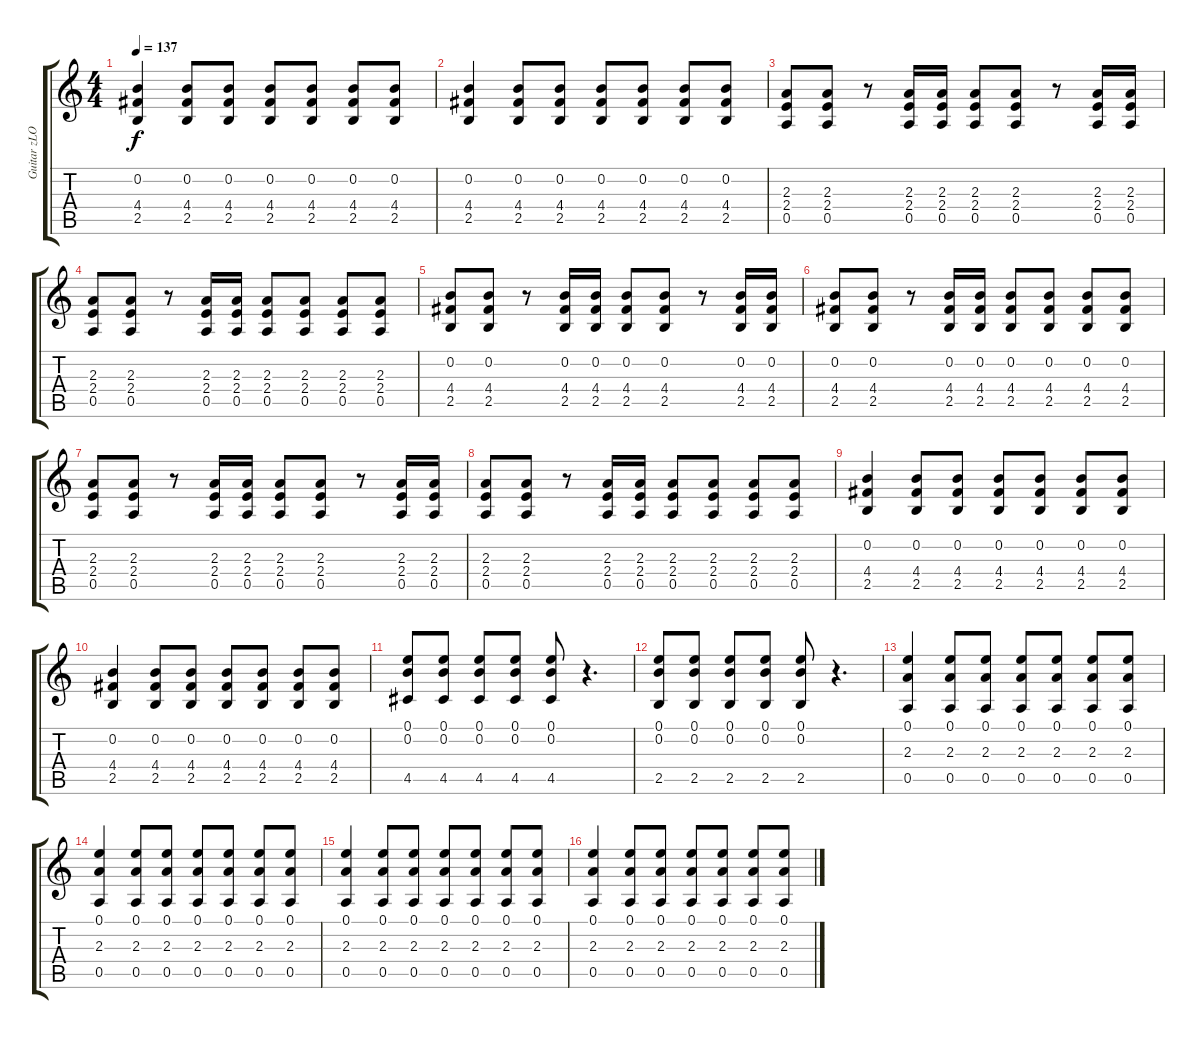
\track ("Guitar zLOB" "Guitar zLO") {instrument acousticguitarsteel}
\staff {score tabs}
\tuning (E4 B3 G3 D3 A2 E2) {hide}
\ts (4 4)
\tempo 137
\clef g2
\ks c
(0.2 4.4 2.5).4{dy f} (0.2 4.4 2.5).8 (0.2 4.4 2.5).8 (0.2 4.4 2.5).8 (0.2 4.4 2.5).8 (0.2 4.4 2.5).8 (0.2 4.4 2.5).8 |
(0.2 4.4 2.5).4 (0.2 4.4 2.5).8 (0.2 4.4 2.5).8 (0.2 4.4 2.5).8 (0.2 4.4 2.5).8 (0.2 4.4 2.5).8 (0.2 4.4 2.5).8 |
(2.3 2.4 0.5).8 (2.3 2.4 0.5).8 r.8 (2.3 2.4 0.5).16 (2.3 2.4 0.5).16 (2.3 2.4 0.5).8 (2.3 2.4 0.5).8 r.8 (2.3 2.4 0.5).16 (2.3 2.4 0.5).16 |
(2.3 2.4 0.5).8 (2.3 2.4 0.5).8 r.8 (2.3 2.4 0.5).16 (2.3 2.4 0.5).16 (2.3 2.4 0.5).8 (2.3 2.4 0.5).8 (2.3 2.4 0.5).8 (2.3 2.4 0.5).8 |
(0.2 4.4 2.5).8 (0.2 4.4 2.5).8 r.8 (0.2 4.4 2.5).16 (0.2 4.4 2.5).16 (0.2 4.4 2.5).8 (0.2 4.4 2.5).8 r.8 (0.2 4.4 2.5).16 (0.2 4.4 2.5).16 |
(0.2 4.4 2.5).8 (0.2 4.4 2.5).8 r.8 (0.2 4.4 2.5).16 (0.2 4.4 2.5).16 (0.2 4.4 2.5).8 (0.2 4.4 2.5).8 (0.2 4.4 2.5).8 (0.2 4.4 2.5).8 |
(2.3 2.4 0.5).8 (2.3 2.4 0.5).8 r.8 (2.3 2.4 0.5).16 (2.3 2.4 0.5).16 (2.3 2.4 0.5).8 (2.3 2.4 0.5).8 r.8 (2.3 2.4 0.5).16 (2.3 2.4 0.5).16 |
(2.3 2.4 0.5).8 (2.3 2.4 0.5).8 r.8 (2.3 2.4 0.5).16 (2.3 2.4 0.5).16 (2.3 2.4 0.5).8 (2.3 2.4 0.5).8 (2.3 2.4 0.5).8 (2.3 2.4 0.5).8 |
(0.2 4.4 2.5).4 (0.2 4.4 2.5).8 (0.2 4.4 2.5).8 (0.2 4.4 2.5).8 (0.2 4.4 2.5).8 (0.2 4.4 2.5).8 (0.2 4.4 2.5).8 |
(0.2 4.4 2.5).4 (0.2 4.4 2.5).8 (0.2 4.4 2.5).8 (0.2 4.4 2.5).8 (0.2 4.4 2.5).8 (0.2 4.4 2.5).8 (0.2 4.4 2.5).8 |
(0.1 0.2 4.5).8 (0.1 0.2 4.5).8 (0.1 0.2 4.5).8 (0.1 0.2 4.5).8 (0.1 0.2 4.5).8 r.4{d} |
(0.1 0.2 2.5).8 (0.1 0.2 2.5).8 (0.1 0.2 2.5).8 (0.1 0.2 2.5).8 (0.1 0.2 2.5).8 r.4{d} |
(0.1 2.3 0.5).4 (0.1 2.3 0.5).8 (0.1 2.3 0.5).8 (0.1 2.3 0.5).8 (0.1 2.3 0.5).8 (0.1 2.3 0.5).8 (0.1 2.3 0.5).8 |
(0.1 2.3 0.5).4 (0.1 2.3 0.5).8 (0.1 2.3 0.5).8 (0.1 2.3 0.5).8 (0.1 2.3 0.5).8 (0.1 2.3 0.5).8 (0.1 2.3 0.5).8 |
(0.1 2.3 0.5).4 (0.1 2.3 0.5).8 (0.1 2.3 0.5).8 (0.1 2.3 0.5).8 (0.1 2.3 0.5).8 (0.1 2.3 0.5).8 (0.1 2.3 0.5).8 |
(0.1 2.3 0.5).4 (0.1 2.3 0.5).8 (0.1 2.3 0.5).8 (0.1 2.3 0.5).8 (0.1 2.3 0.5).8 (0.1 2.3 0.5).8 (0.1 2.3 0.5).8
